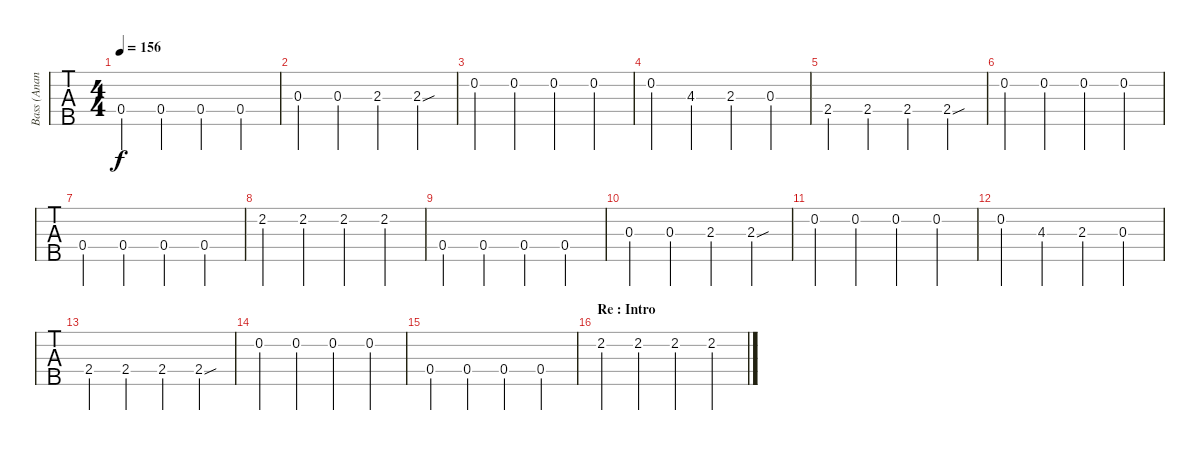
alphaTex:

\track ("Bass (Anan Kaddouri)" "Bass (Anan") {instrument electricbassfinger}
\staff {tabs}
\tuning (Gb2 Db2 Ab1 Eb1 Bb0) {hide}
\ts (4 4)
\tempo 156
\clef f4
\ks c
0.4.4{dy f} 0.4.4 0.4.4 0.4.4 |
0.3.4 0.3.4 2.3.4 2.3{sou}.4 |
0.2.4 0.2.4 0.2.4 0.2.4 |
0.2.4 4.3.4 2.3.4 0.3.4 |
2.4.4 2.4.4 2.4.4 2.4{sou}.4 |
0.2.4 0.2.4 0.2.4 0.2.4 |
0.4.4 0.4.4 0.4.4 0.4.4 |
2.2.4 2.2.4 2.2.4 2.2.4 |
0.4.4 0.4.4 0.4.4 0.4.4 |
0.3.4 0.3.4 2.3.4 2.3{sou}.4 |
0.2.4 0.2.4 0.2.4 0.2.4 |
0.2.4 4.3.4 2.3.4 0.3.4 |
2.4.4 2.4.4 2.4.4 2.4{sou}.4 |
0.2.4 0.2.4 0.2.4 0.2.4 |
0.4.4 0.4.4 0.4.4 0.4.4 |
\section ("" "Re : Intro")
2.2.4 2.2.4 2.2.4 2.2.4
